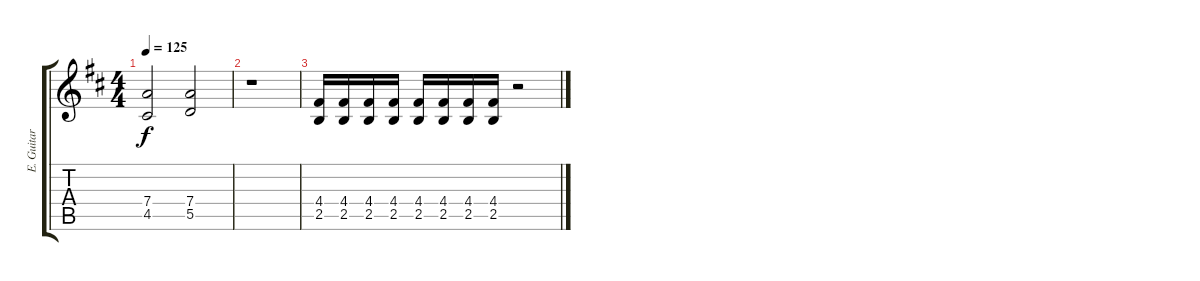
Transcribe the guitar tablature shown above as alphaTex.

\track ("E. Guitar II" "E. Guitar ") {instrument overdrivenguitar}
\staff {score tabs}
\tuning (E4 B3 G3 D3 A2 E2) {hide}
\ts (4 4)
\tempo 125
\clef g2
\ks d
(7.4 4.5).2{dy f} (7.4 5.5).2 |
r.1 |
(4.4 2.5).16 (4.4 2.5).16 (4.4 2.5).16 (4.4 2.5).16 (4.4 2.5).16 (4.4 2.5).16 (4.4 2.5).16 (4.4 2.5).16 r.2
